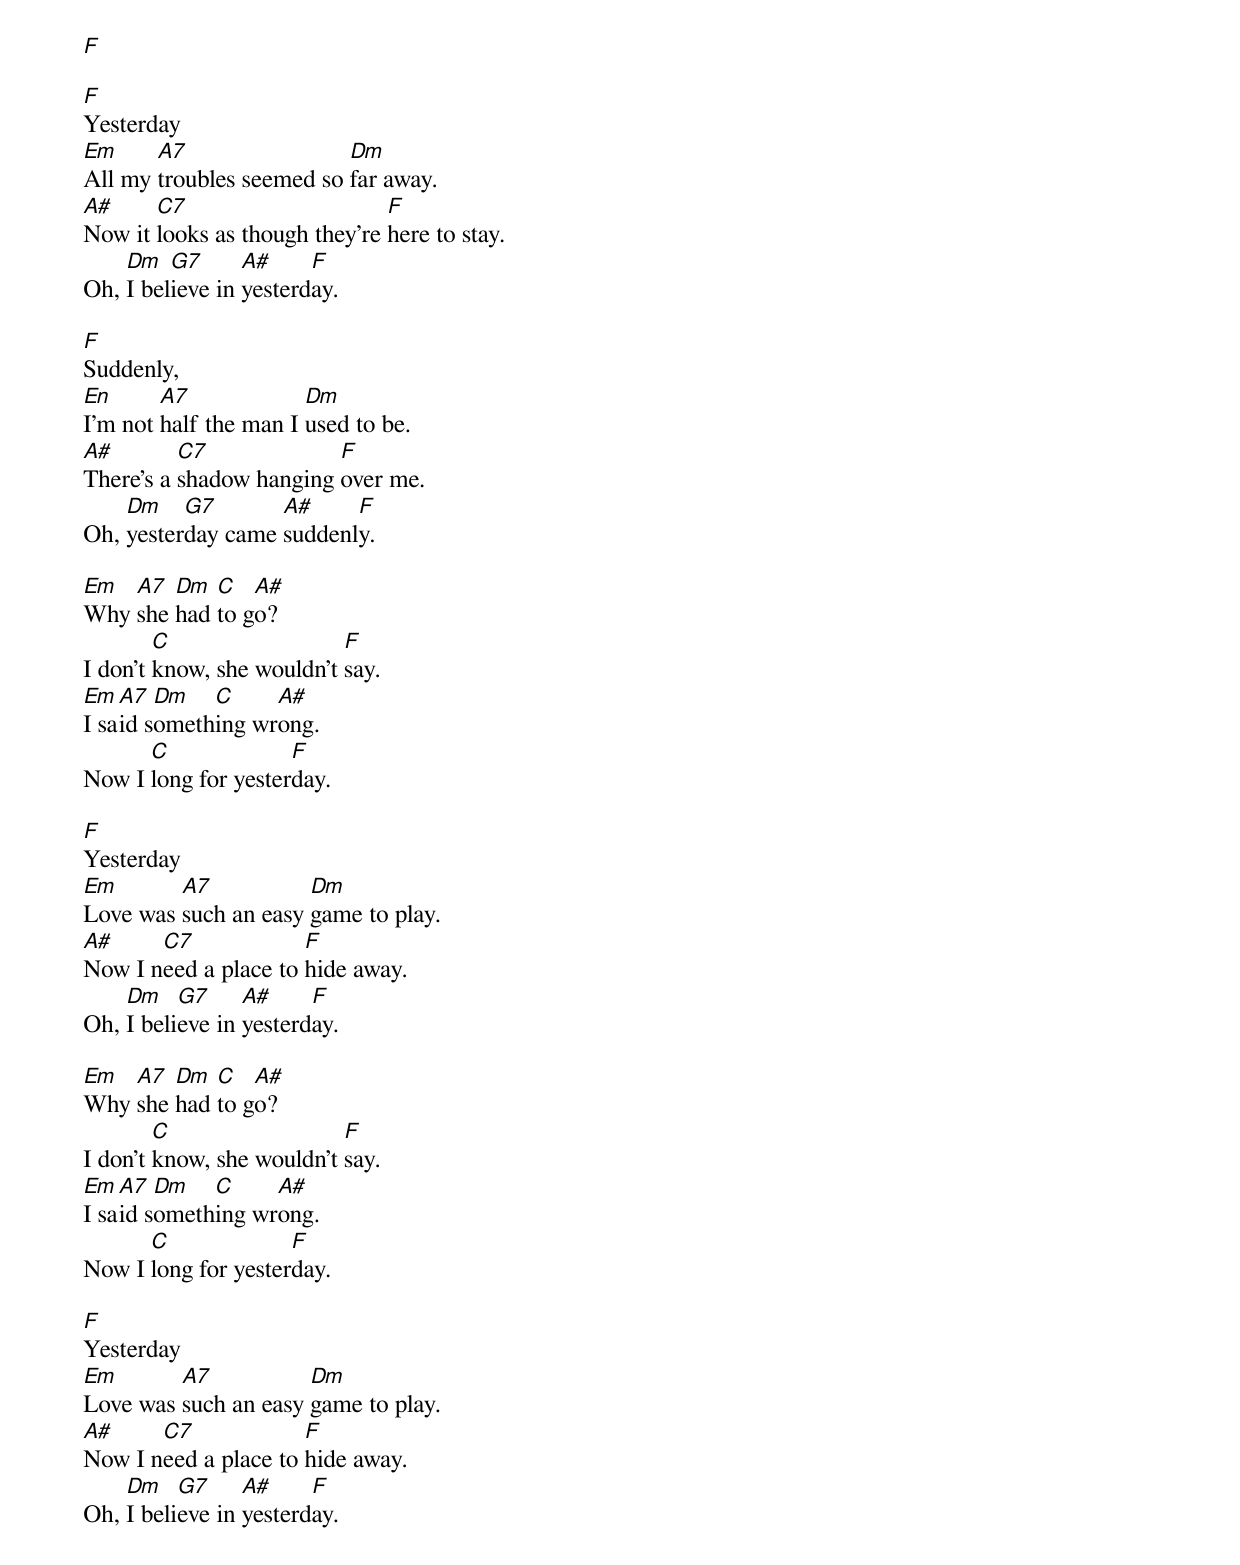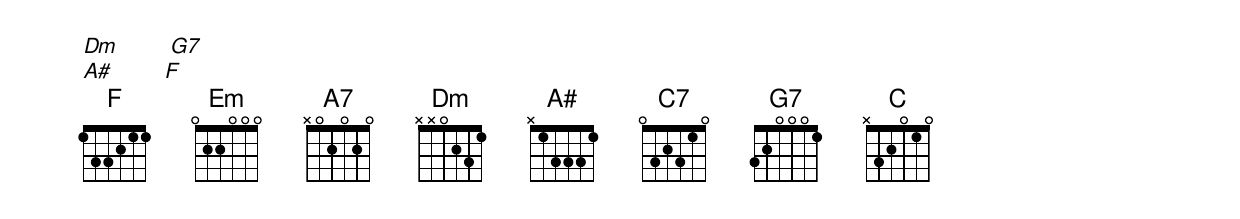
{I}
[F]

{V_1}
[F]Yesterday
[Em]All my [A7]troubles seemed so [Dm]far away.
[A#]Now it [C7]looks as though they're [F]here to stay.
Oh, [Dm]I bel[G7]ieve in [A#]yesterd[F]ay.

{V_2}
[F]Suddenly,
[En]I'm not [A7]half the man I [Dm]used to be.
[A#]There's a [C7]shadow hanging [F]over me.
Oh, [Dm]yester[G7]day came [A#]suddenl[F]y.

{C}
[Em]Why [A7]she [Dm]had [C]to g[A#]o?
I don't [C]know, she wouldn't [F]say.
[Em]I sa[A7]id s[Dm]ometh[C]ing wr[A#]ong.
Now I [C]long for yester[F]day.

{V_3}
[F]Yesterday
[Em]Love was [A7]such an easy [Dm]game to play.
[A#]Now I n[C7]eed a place to [F]hide away.
Oh, [Dm]I beli[G7]eve in [A#]yesterd[F]ay.

{C}
[Em]Why [A7]she [Dm]had [C]to g[A#]o?
I don't [C]know, she wouldn't [F]say.
[Em]I sa[A7]id s[Dm]ometh[C]ing wr[A#]ong.
Now I [C]long for yester[F]day.

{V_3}
[F]Yesterday
[Em]Love was [A7]such an easy [Dm]game to play.
[A#]Now I n[C7]eed a place to [F]hide away.
Oh, [Dm]I beli[G7]eve in [A#]yesterd[F]ay.

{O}
[Dm]        [G7]
[A#]        [F]
